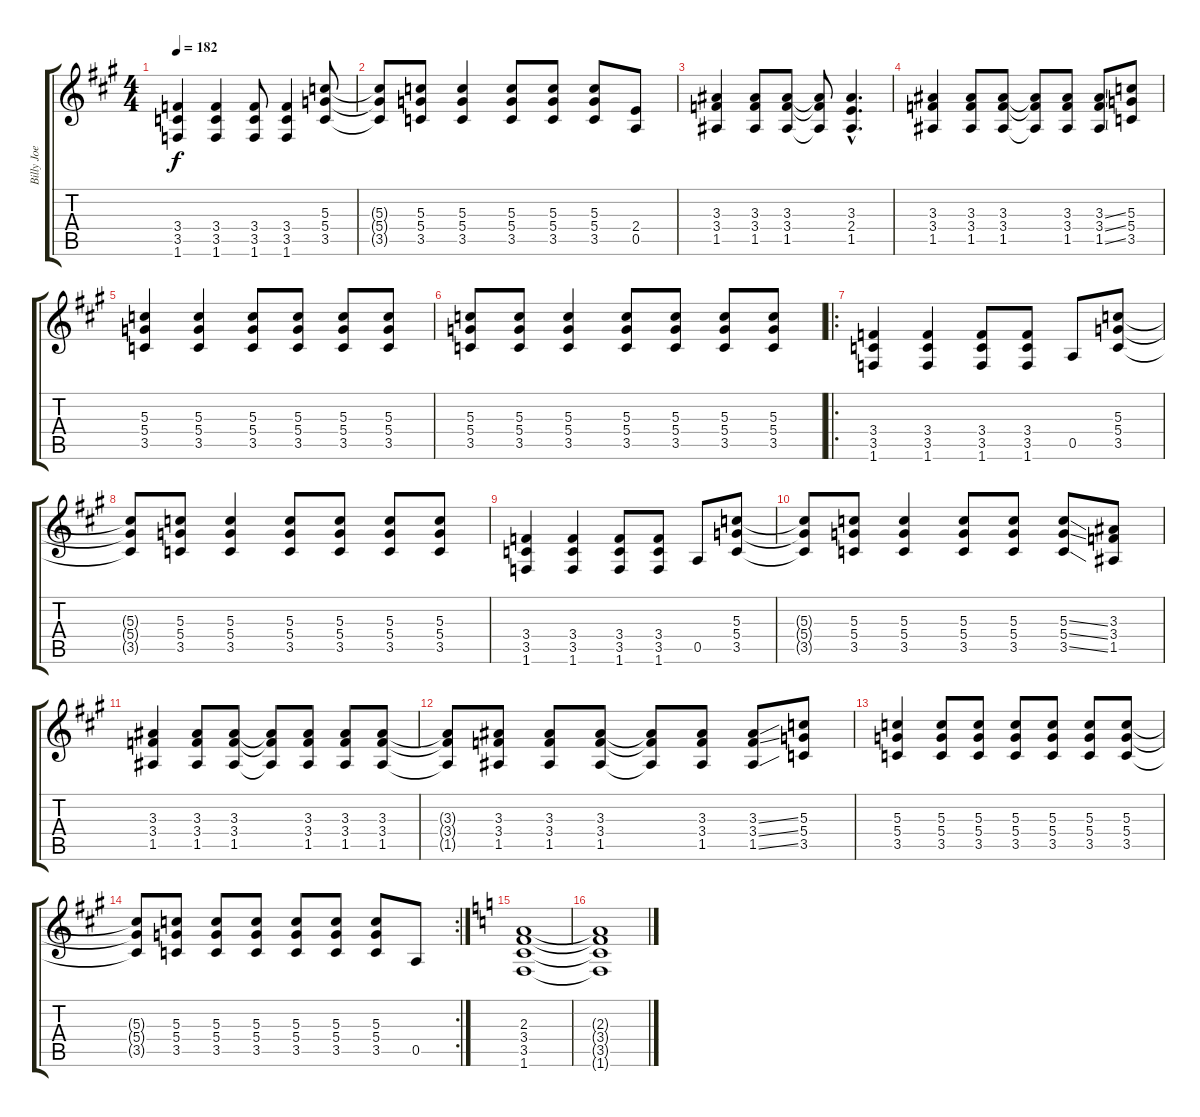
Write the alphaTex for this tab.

\track ("Billy Joe Armstrong" "Billy Joe ") {instrument overdrivenguitar}
\staff {score tabs}
\tuning (E4 B3 G3 D3 A2 E2) {hide}
\ts (4 4)
\tempo 182
\clef g2
\ks a
(3.4 3.5 1.6).4{dy f} (3.4 3.5 1.6).4 (3.4 3.5 1.6).8 (3.4 3.5 1.6).4 (5.3 5.4 3.5).8 |
(5.3{t} 5.4{t} 3.5{t}).8 (5.3 5.4 3.5).8 (5.3 5.4 3.5).4 (5.3 5.4 3.5).8 (5.3 5.4 3.5).8 (5.3 5.4 3.5).8 (2.4 0.5).8 |
(3.3 3.4 1.5).4 (3.3 3.4 1.5).8 (3.3 3.4 1.5).8 (3.3{t} 3.4{t} 1.5{t}).8 (3.3{hac} 2.4{hac} 1.5{hac}).4{d} |
(3.3 3.4 1.5).4 (3.3 3.4 1.5).8 (3.3 3.4 1.5).8 (3.3{t} 3.4{t} 1.5{t}).8 (3.3 3.4 1.5).8 (3.3{ss} 3.4{ss} 1.5{ss}).8 (5.3 5.4 3.5).8 |
(5.3 5.4 3.5).4 (5.3 5.4 3.5).4 (5.3 5.4 3.5).8 (5.3 5.4 3.5).8 (5.3 5.4 3.5).8 (5.3 5.4 3.5).8 |
(5.3 5.4 3.5).8 (5.3 5.4 3.5).8 (5.3 5.4 3.5).4 (5.3 5.4 3.5).8 (5.3 5.4 3.5).8 (5.3 5.4 3.5).8 (5.3 5.4 3.5).8 |
\ro
(3.4 3.5 1.6).4 (3.4 3.5 1.6).4 (3.4 3.5 1.6).8 (3.4 3.5 1.6).8 0.5.8 (5.3 5.4 3.5).8 |
(5.3{t} 5.4{t} 3.5{t}).8 (5.3 5.4 3.5).8 (5.3 5.4 3.5).4 (5.3 5.4 3.5).8 (5.3 5.4 3.5).8 (5.3 5.4 3.5).8 (5.3 5.4 3.5).8 |
(3.4 3.5 1.6).4 (3.4 3.5 1.6).4 (3.4 3.5 1.6).8 (3.4 3.5 1.6).8 0.5.8 (5.3 5.4 3.5).8 |
(5.3{t} 5.4{t} 3.5{t}).8 (5.3 5.4 3.5).8 (5.3 5.4 3.5).4 (5.3 5.4 3.5).8 (5.3 5.4 3.5).8 (5.3{ss} 5.4{ss} 3.5{ss}).8 (3.3 3.4 1.5).8 |
(3.3 3.4 1.5).4 (3.3 3.4 1.5).8 (3.3 3.4 1.5).8 (3.3{t} 3.4{t} 1.5{t}).8 (3.3 3.4 1.5).8 (3.3 3.4 1.5).8 (3.3 3.4 1.5).8 |
(3.3{t} 3.4{t} 1.5{t}).8 (3.3 3.4 1.5).8 (3.3 3.4 1.5).8 (3.3 3.4 1.5).8 (3.3{t} 3.4{t} 1.5{t}).8 (3.3 3.4 1.5).8 (3.3{ss} 3.4{ss} 1.5{ss}).8 (5.3 5.4 3.5).8 |
(5.3 5.4 3.5).4 (5.3 5.4 3.5).8 (5.3 5.4 3.5).8 (5.3 5.4 3.5).8 (5.3 5.4 3.5).8 (5.3 5.4 3.5).8 (5.3 5.4 3.5).8 |
\rc 2
(5.3{t} 5.4{t} 3.5{t}).8 (5.3 5.4 3.5).8 (5.3 5.4 3.5).8 (5.3 5.4 3.5).8 (5.3 5.4 3.5).8 (5.3 5.4 3.5).8 (5.3 5.4 3.5).8 0.5.8 |
\ks c
(2.3 3.4 3.5 1.6).1{volume 0} |
(2.3{t} 3.4{t} 3.5{t} 1.6{t}).1
